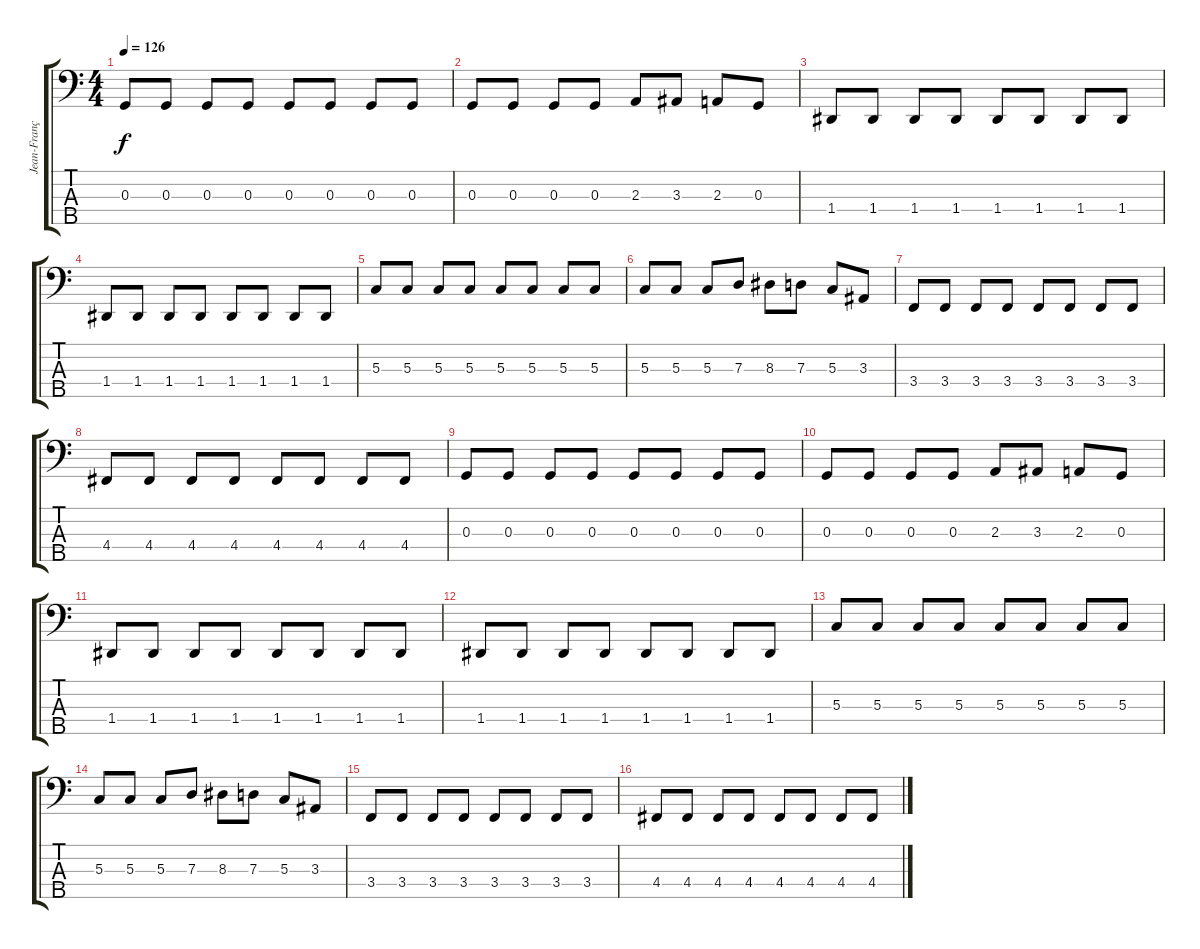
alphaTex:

\track ("Jean-François Boudreault" "Jean-Franç") {instrument electricbasspick}
\staff {score tabs}
\tuning (F2 C2 G1 D1 B0) {hide}
\ts (4 4)
\tempo 126
\clef f4
\ks c
0.3.8{dy f} 0.3.8 0.3.8 0.3.8 0.3.8 0.3.8 0.3.8 0.3.8 |
0.3.8 0.3.8 0.3.8 0.3.8 2.3.8 3.3.8 2.3.8 0.3.8 |
1.4.8 1.4.8 1.4.8 1.4.8 1.4.8 1.4.8 1.4.8 1.4.8 |
1.4.8 1.4.8 1.4.8 1.4.8 1.4.8 1.4.8 1.4.8 1.4.8 |
5.3.8 5.3.8 5.3.8 5.3.8 5.3.8 5.3.8 5.3.8 5.3.8 |
5.3.8 5.3.8 5.3.8 7.3.8 8.3.8 7.3.8 5.3.8 3.3.8 |
3.4.8 3.4.8 3.4.8 3.4.8 3.4.8 3.4.8 3.4.8 3.4.8 |
4.4.8 4.4.8 4.4.8 4.4.8 4.4.8 4.4.8 4.4.8 4.4.8 |
0.3.8 0.3.8 0.3.8 0.3.8 0.3.8 0.3.8 0.3.8 0.3.8 |
0.3.8 0.3.8 0.3.8 0.3.8 2.3.8 3.3.8 2.3.8 0.3.8 |
1.4.8 1.4.8 1.4.8 1.4.8 1.4.8 1.4.8 1.4.8 1.4.8 |
1.4.8 1.4.8 1.4.8 1.4.8 1.4.8 1.4.8 1.4.8 1.4.8 |
5.3.8 5.3.8 5.3.8 5.3.8 5.3.8 5.3.8 5.3.8 5.3.8 |
5.3.8 5.3.8 5.3.8 7.3.8 8.3.8 7.3.8 5.3.8 3.3.8 |
3.4.8 3.4.8 3.4.8 3.4.8 3.4.8 3.4.8 3.4.8 3.4.8 |
4.4.8 4.4.8 4.4.8 4.4.8 4.4.8 4.4.8 4.4.8 4.4.8
